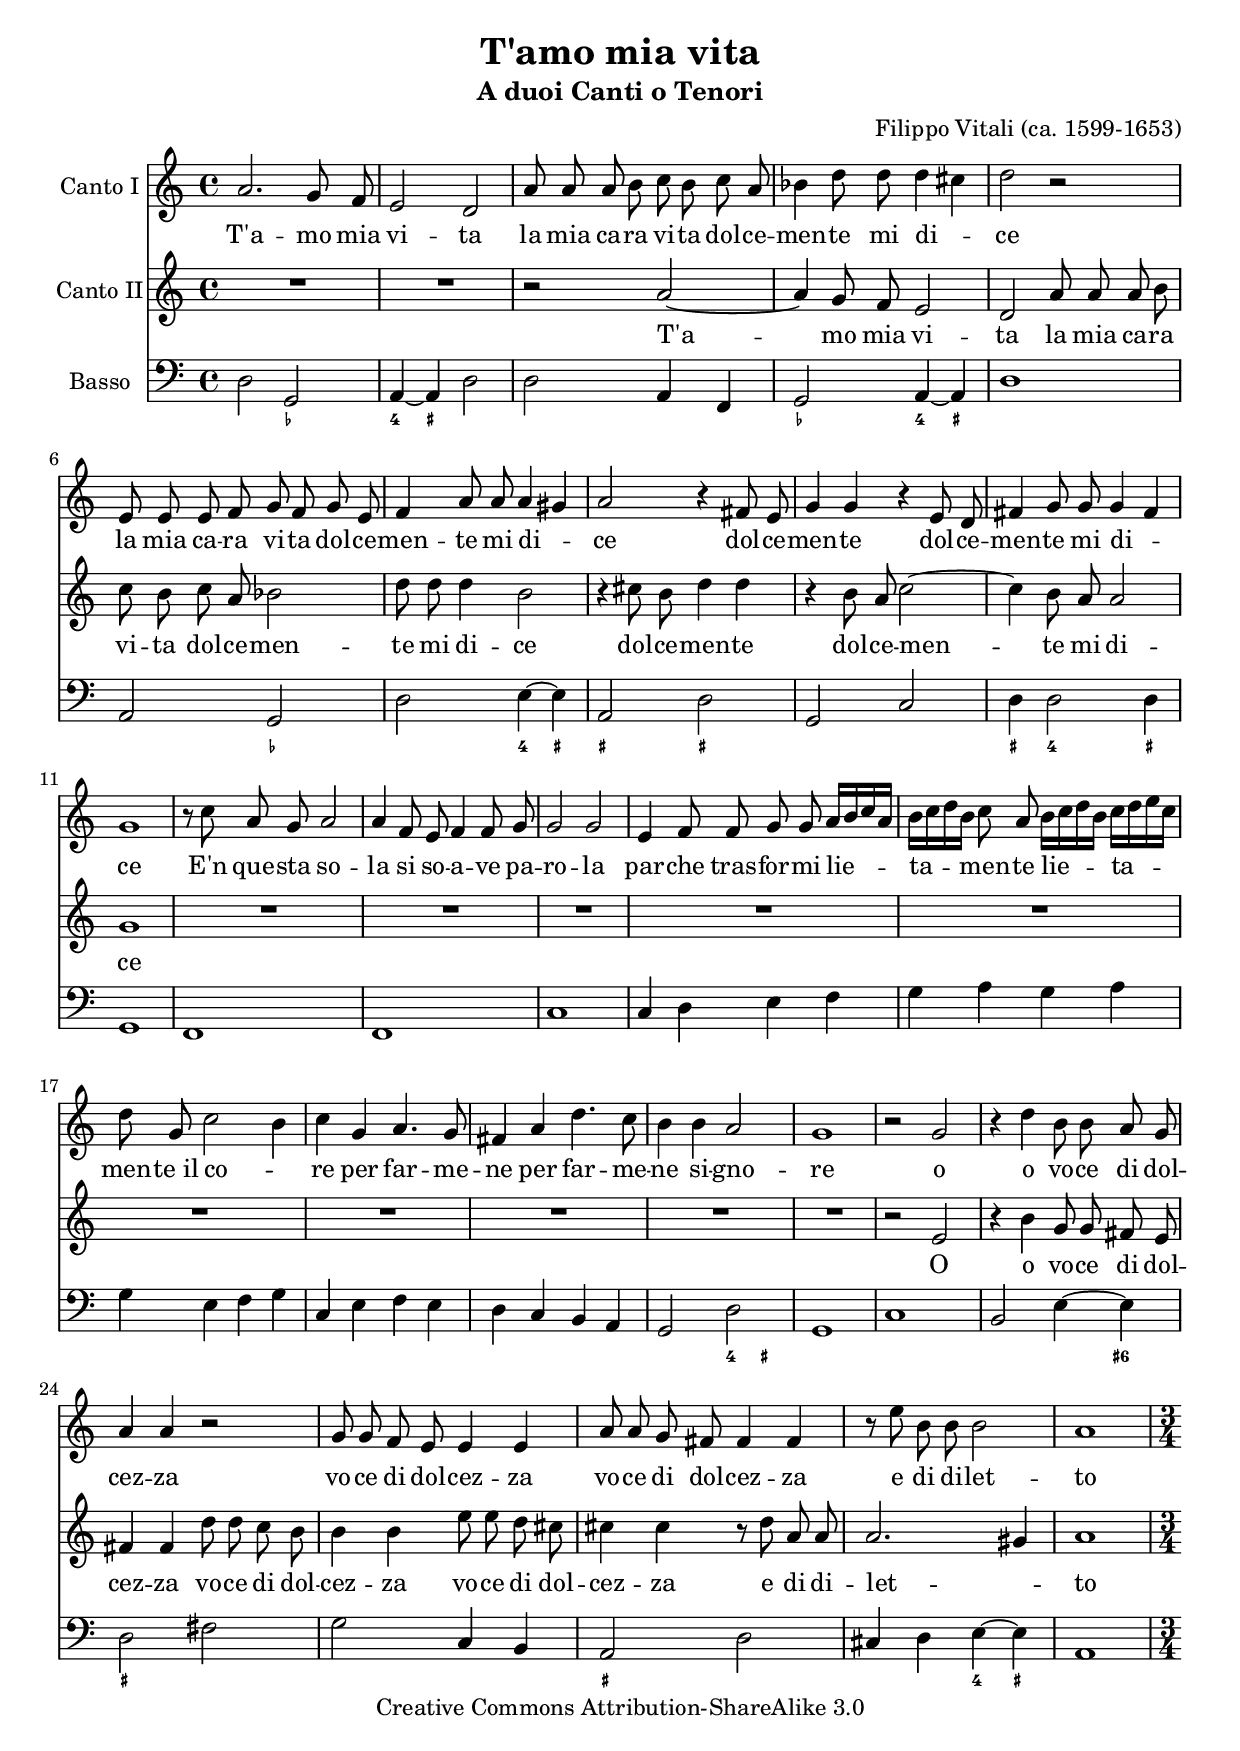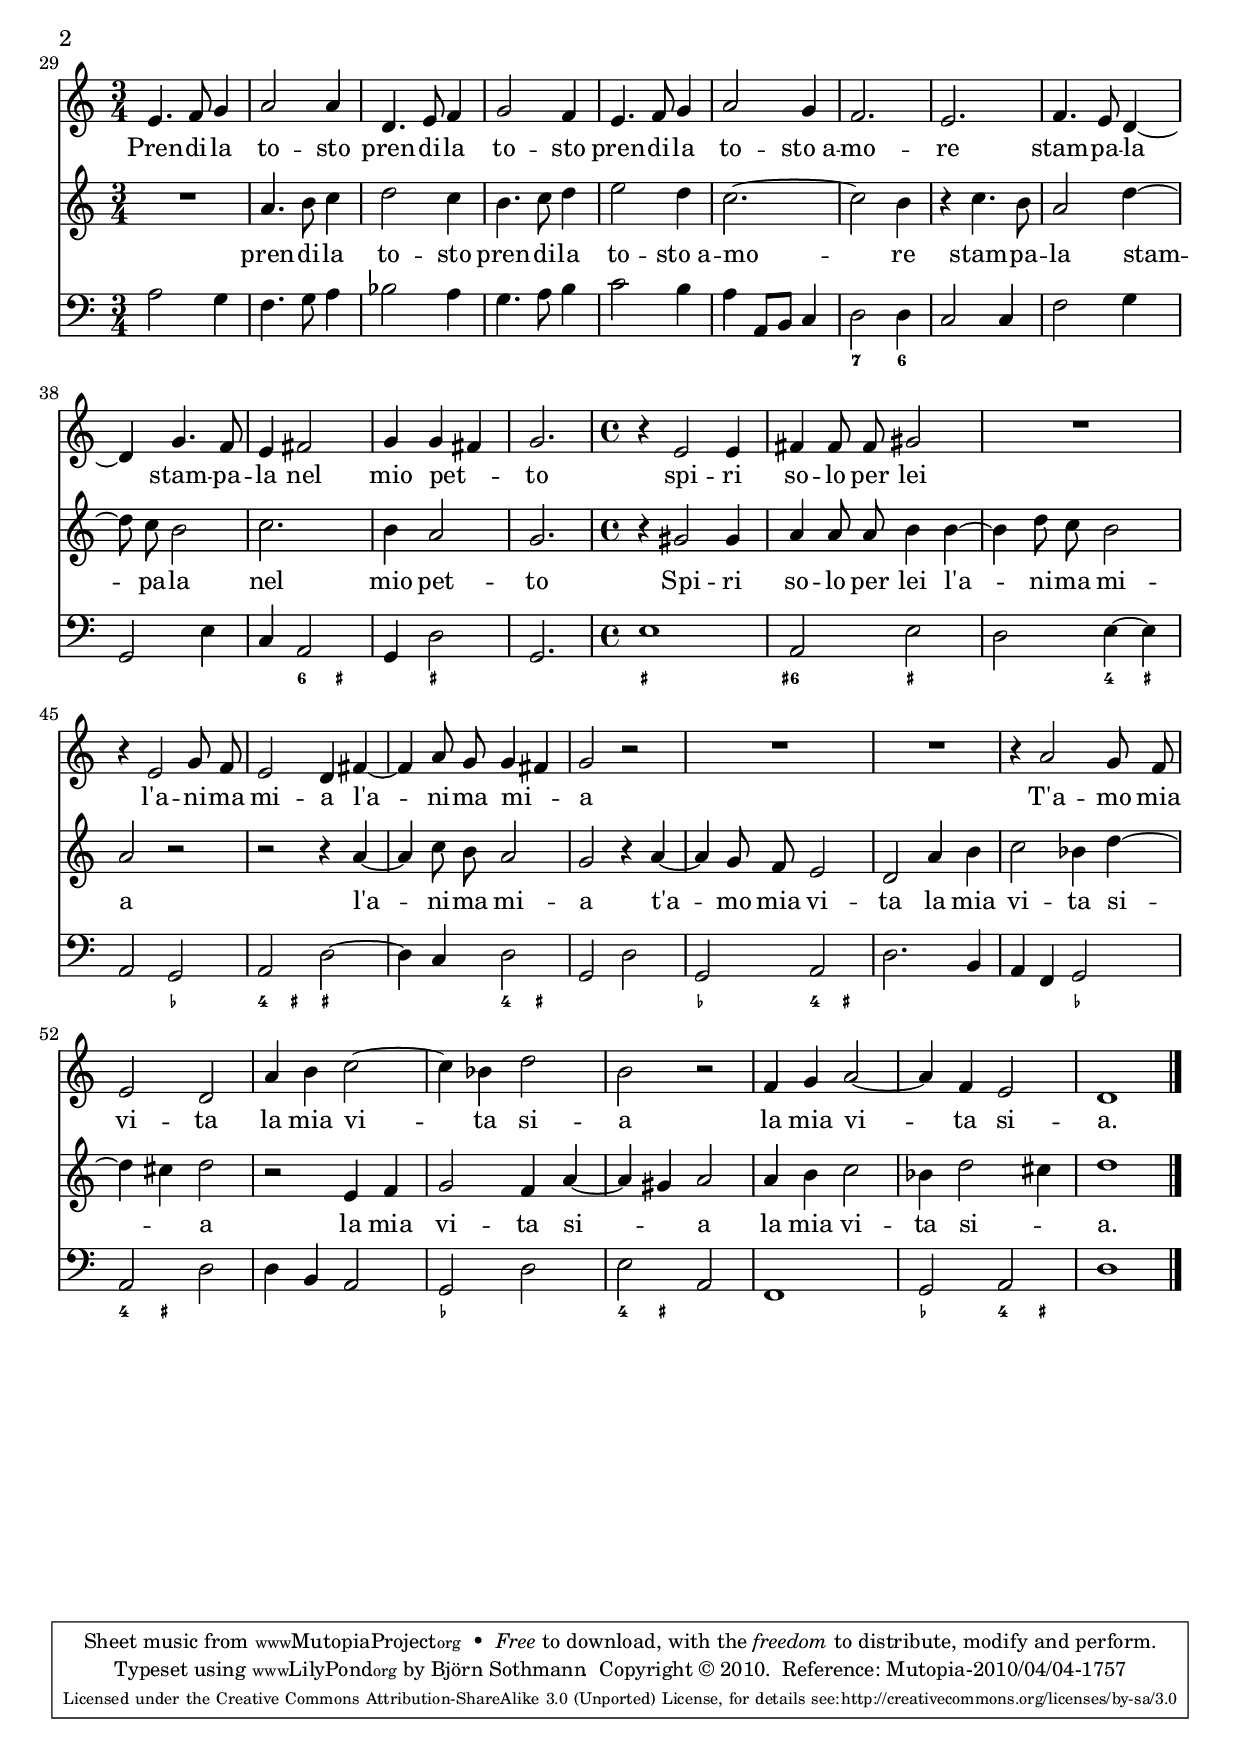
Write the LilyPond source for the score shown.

% Created on Sat May 16 21:30:47 CEST 2009
\version "2.12.2"

\header {
	title = "T'amo mia vita"
	subtitle = "A duoi Canti o Tenori"
	composer = "Filippo Vitali (ca. 1599-1653)"
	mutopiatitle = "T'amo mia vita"
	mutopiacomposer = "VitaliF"
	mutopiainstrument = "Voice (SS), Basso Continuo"
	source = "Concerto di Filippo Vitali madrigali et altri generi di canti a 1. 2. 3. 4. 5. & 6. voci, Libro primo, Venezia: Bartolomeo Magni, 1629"
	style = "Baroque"
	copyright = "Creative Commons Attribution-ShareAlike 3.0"
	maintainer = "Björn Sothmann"
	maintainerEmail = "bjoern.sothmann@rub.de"
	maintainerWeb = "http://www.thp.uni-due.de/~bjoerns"
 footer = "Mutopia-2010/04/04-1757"
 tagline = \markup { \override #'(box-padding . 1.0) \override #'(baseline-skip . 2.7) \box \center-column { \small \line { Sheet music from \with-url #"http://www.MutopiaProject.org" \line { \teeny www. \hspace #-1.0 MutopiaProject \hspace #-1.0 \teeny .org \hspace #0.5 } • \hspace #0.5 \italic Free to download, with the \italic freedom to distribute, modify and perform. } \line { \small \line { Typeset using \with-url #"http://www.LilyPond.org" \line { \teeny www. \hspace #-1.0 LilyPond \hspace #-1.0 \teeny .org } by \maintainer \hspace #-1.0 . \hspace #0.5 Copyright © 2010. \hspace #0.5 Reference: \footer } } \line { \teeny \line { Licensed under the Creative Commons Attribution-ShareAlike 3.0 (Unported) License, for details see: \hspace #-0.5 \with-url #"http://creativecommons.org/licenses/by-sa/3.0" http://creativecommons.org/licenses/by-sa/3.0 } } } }
}

\include "deutsch.ly"

verseSI= \lyricmode {
T'a -- mo mia vi -- ta la mia ca -- ra vi -- ta dol -- ce -- men -- te mi di -- ce la mia ca -- ra vi -- ta dol -- ce -- men -- te mi di -- ce dol -- ce -- men -- te dol -- ce -- men -- te mi di -- ce E'n que -- sta so -- la si so -- a -- ve pa -- ro -- la par -- che tras -- for -- mi lie -- ta -- men -- te lie -- ta -- men -- te_il co -- re per far -- me -- ne per far -- me -- ne si -- gno -- re o o vo -- ce di dol -- cez -- za vo -- ce di dol -- cez -- za vo -- ce di dol -- cez -- za e di di -- let -- to Pren -- di -- la to -- sto pren -- di -- la to -- sto pren -- di -- la to -- sto_a -- mo -- re stam -- pa -- la stam -- pa -- la nel mio pet -- to spi -- ri so -- lo per lei l'a -- ni -- ma mi -- a l'a -- ni -- ma mi -- a T'a -- mo mia vi -- ta la mia vi -- ta si -- a la mia vi -- ta si -- a.
}
verseSII= \lyricmode {
T'a -- mo mia vi -- ta la mia ca -- ra vi -- ta dol -- ce -- men -- te mi di -- ce dol -- ce -- men -- te dol -- ce -- men -- te mi di -- ce O o vo -- ce di dol -- cez -- za vo -- ce di dol -- cez -- za vo -- ce di dol -- cez -- za e di di -- let -- to pren -- di -- la to -- sto pren -- di -- la to -- sto_a -- mo -- re stam -- pa -- la stam -- pa -- la nel mio pet -- to Spi -- ri so -- lo per lei l'a -- ni -- ma mi -- a l'a -- ni -- ma mi -- a t'a -- mo mia vi -- ta la mia vi -- ta si -- a la mia vi -- ta si -- a la mia vi -- ta si -- a.
}
 

staffSoprano = \new Staff  {
	\time 4/4
	\override Score.MetronomeMark #'stencil = ##f
	\tempo 4 = 100 
	\set Staff.instrumentName="Canto I"
	\set Staff.midiInstrument="oboe"
	\key c \major
	\clef treble
	\relative c'' { 	
		\context Voice = "melodySop" {
			\dynamicUp
			\autoBeamOff
			a2. g8 f |
			e2 d |
			a'8 a a h c h c a |
			b4 d8 d d4\melisma cis\melismaEnd |
			d2 r |
			e,8 e e f g f g e |
			f4 a8 a a4\melisma gis\melismaEnd |
			a2 r4 fis8 e |
			g4 g r e8 d |
			fis4 g8 g g4\melisma fis\melismaEnd |
			g1 |
			r8 c a g a2 |
			a4 f8 e f4 f8 g |
			g2 g |
			e4 f8 f g g a16[ h c a] |
			h[ c d h] c8 a h16[ c d h] c[ d e c] |
			d8 g, c2\melisma h4\melismaEnd |
			c4 g a4. g8 |
			fis4 a d4. c8 |
			h4 h a2 |
			g1 |
			r2 g |
			r4 d' h8 h a g |
			a4 a r2 |
			g8 g f e e4 e |
			a8 a g fis fis4 fis |
			r8 e' h h h2 |
			a1 |
			\time 3/4
			\tempo 4=160
			e4. f8 g4 |
			a2 a4 |
			d,4. e8 f4 |
			g2 f4 |
			e4. f8 g4 |
			a2 g4 |
			f2. |
			e |
			f4. e8 d4~ |
			d4 g4. f8 |
			e4 fis2 |
			g4 g\melisma fis\melismaEnd |
			g2. |
			\time 4/4
			\tempo 4=100
			r4 e2 e4 |
			fis fis8 fis gis2 |
			R1 |
			r4 e2 g8 f |
			e2 d4 fis4~ |
			fis a8 g g4\melisma fis\melismaEnd |
			g2 r |
			R1*2 |
			r4 a2 g8 f |
			e2 d |
			a'4 h c2~ |
			c4 b4 d2 |
			h r2 |
			f4 g a2~ |
			a4 f4 e2 |
			d1 |
		}

	\bar "|."
	}

}
staffSopranoII = \new Staff  {
	\set Staff.instrumentName="Canto II"
	\set Staff.midiInstrument="oboe"
	\key c \major
	\clef treble
	\relative c'' { 	
		\context Voice = "melodySopIII" {
			\dynamicUp
			\autoBeamOff
			R1*2 |
			r2 a~ |
			a4 g8 f e2 |
			d a'8 a a h |
			c h c a b2 |
			d8 d d4 h2 |
			r4 cis8 h d4 d |
			r h8 a c2~ |
			c4 h8 a a2 |
			g1 |
			R1*10 |
			r2 e |
			r4 h' g8 g fis e |
			fis4 fis d'8 d c h |
			h4 h e8 e d cis |
			cis4 cis r8 d a a |
			a2.\melisma gis4\melismaEnd |
			a1 |
			\time 3/4
			R2. |
			a4. h8 c4 |
			d2 c4 |
			h4. c8 d4 |
			e2 d4 |
			c2.~ |
			c2 h4 |
			r c4. h8 |
			a2 d4~ |
			d8 c h2 |
			c2. |
			h4 a2 |
			g2. |
			\time 4/4
			r4 gis2 gis4 |
			a a8 a h4 h~ |
			h d8 c h2 |
			a r |
			r r4 a~ |
			a c8 h a2 |
			g r4 a~ |
			a g8 f e2 |
			d a'4 h |
			c2 b4 d~ |
			d\melisma cis\melismaEnd d2 |
			r e,4 f |
			g2 f4 a~ |
			a\melisma gis\melismaEnd a2 |
			a4 h c2 |
			b4 d2\melisma cis4\melismaEnd |
			d1 |
		}

	\bar "|."
	}

}
staffBasso = \new Staff  {
	\set Staff.instrumentName="Basso"
	\set Staff.midiInstrument="harpsichord"
	\key c \major
	\clef bass
	\relative c { 	
		d2 g, |
		a4~ a d2 |
		d a4 f |
		g2 a4~ a |
		d1 |
		a2 g |
		d' e4~ e |
		a,2 d |
		g, c |
		d4 d2 d4 |
		g,1 |
		f |
		f |
		c' |
		c4 d e f |
		g a g a |
		g e f g |
		c, e f e |
		d c h a |
		g2 d' |
		g,1 |
		c |
		h2 e4~ e |
		d2 fis |
		g c,4 h |
		a2 d |
		cis4 d e~ e |
		a,1 |
		\time 3/4
		a'2 g4 |
		f4. g8 a4 |
		b2 a4 |
		g4. a8 h4 |
		c2 h4 |
		a4 a,8 h c4 |
		d2 d4 |
		c2 c4 |
		f2 g4 |
		g,2 e'4 |
		c a2 |
		g4 d'2 |
		g,2. |
		\time 4/4
		e'1 |
		a,2 e' |
		d e4~ e |
		a,2 g |
		a d2~ |
		d4 c d2 |
		g, d' |
		g, a |
		d2. h4 |
		a f g2 |
		a d |
		d4 h a2 |
		g d' |
		e a, |
		f1 |
		g2 a |
		d1 |
	\bar "|."
	}

}

BC = \new FiguredBass {
	\figuremode {
		s2 <_-> |
		<4>4 <_+> s2 |
		s1 |
		<_->2 <4>4 <_+> |
		s1 |
		s2 <_-> |
		s <4>4 <_+> |
		<_+>2 <_+> |
		s1 |
		<_+>4 <4>2 <_+>4 |
		s1*9 |
		s2 <4>4 <_+> |
		s1*2 |
		s2 s4 <6+> | %???
		<_+>2 s |
		s1 |
		<_+>2 s |
		s2 <4>4 <_+>4 |
		s1 |
		\time 3/4
		s2.*6 |
		<7>2 <6>4 |
		s2.*3 |
		s4 <6> <_+> |
		s <_+>2 |
		s2. |
		\time 4/4
		<_+>1 |
		<6+>2 <_+> |
		s2 <4>4 <_+>4 |
		s2 <_-> |
		<4>4 <_+>4 <_+>2 |
		s2 <4>4 <_+>4 |
		s1 |
		<_->2 <4>4 <_+>4 |
		s1 |
		s2 <_-> |
		<4>4 <_+> s2 |
		s1 |
		<_->2 s |
		<4>4 <_+> s2 |
		s1 |
		<_->2 <4>4 <_+> |
		s1 |
	}
}

\score {
	<<
		\staffSoprano
		\context Lyrics = "lmelodySop" \lyricmode  { \lyricsto "melodySop" \verseSI }
		
		\staffSopranoII
		\context Lyrics = "lmelodySopIII" \lyricmode  { \lyricsto "melodySopIII" \verseSII }
		
		\staffBasso
		\BC
	>>
	
	\midi {
	}

	\layout  {
	}
}

\paper {
}

